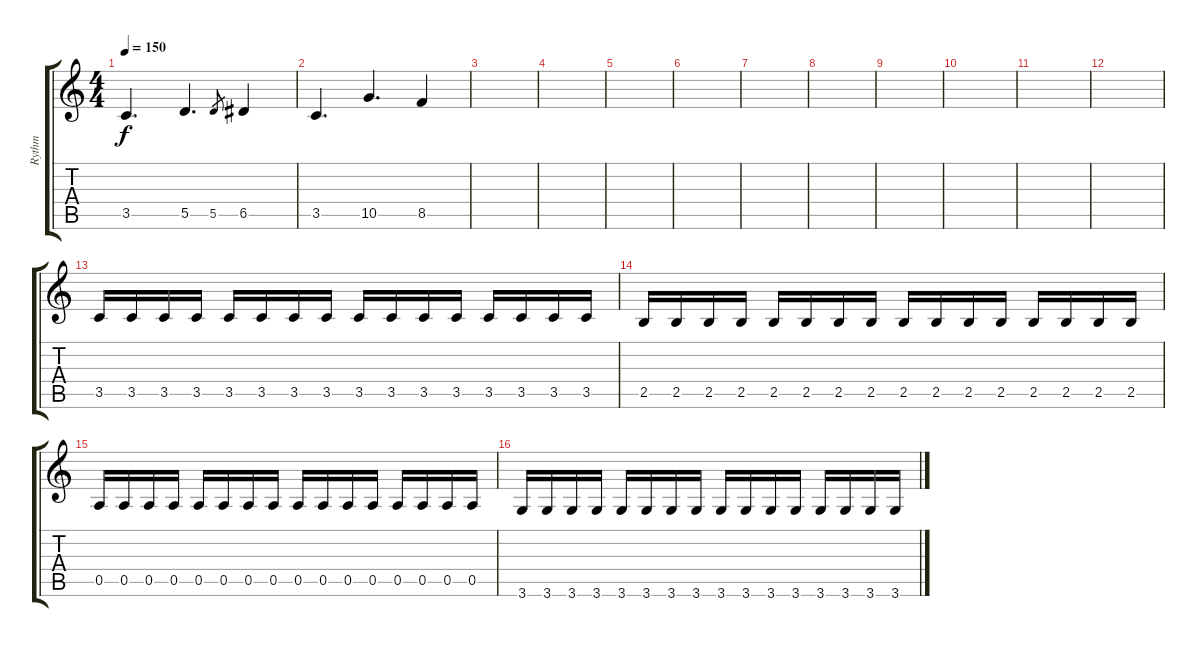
\track ("Rythm" "Rythm") {instrument distortionguitar}
\staff {score tabs}
\tuning (E4 B3 G3 D3 A2 E2) {hide}
\ts (4 4)
\tempo 150
\clef g2
\ks c
3.5.4{d dy f} 5.5.4{d} 5.5.8{gr} 6.5.4 |
3.5.4{d} 10.5.4{d} 8.5.4 |
|
|
|
|
|
|
|
|
|
|
3.5.16 3.5.16 3.5.16 3.5.16 3.5.16 3.5.16 3.5.16 3.5.16 3.5.16 3.5.16 3.5.16 3.5.16 3.5.16 3.5.16 3.5.16 3.5.16 |
2.5.16 2.5.16 2.5.16 2.5.16 2.5.16 2.5.16 2.5.16 2.5.16 2.5.16 2.5.16 2.5.16 2.5.16 2.5.16 2.5.16 2.5.16 2.5.16 |
0.5.16 0.5.16 0.5.16 0.5.16 0.5.16 0.5.16 0.5.16 0.5.16 0.5.16 0.5.16 0.5.16 0.5.16 0.5.16 0.5.16 0.5.16 0.5.16 |
3.6.16 3.6.16 3.6.16 3.6.16 3.6.16 3.6.16 3.6.16 3.6.16 3.6.16 3.6.16 3.6.16 3.6.16 3.6.16 3.6.16 3.6.16 3.6.16
